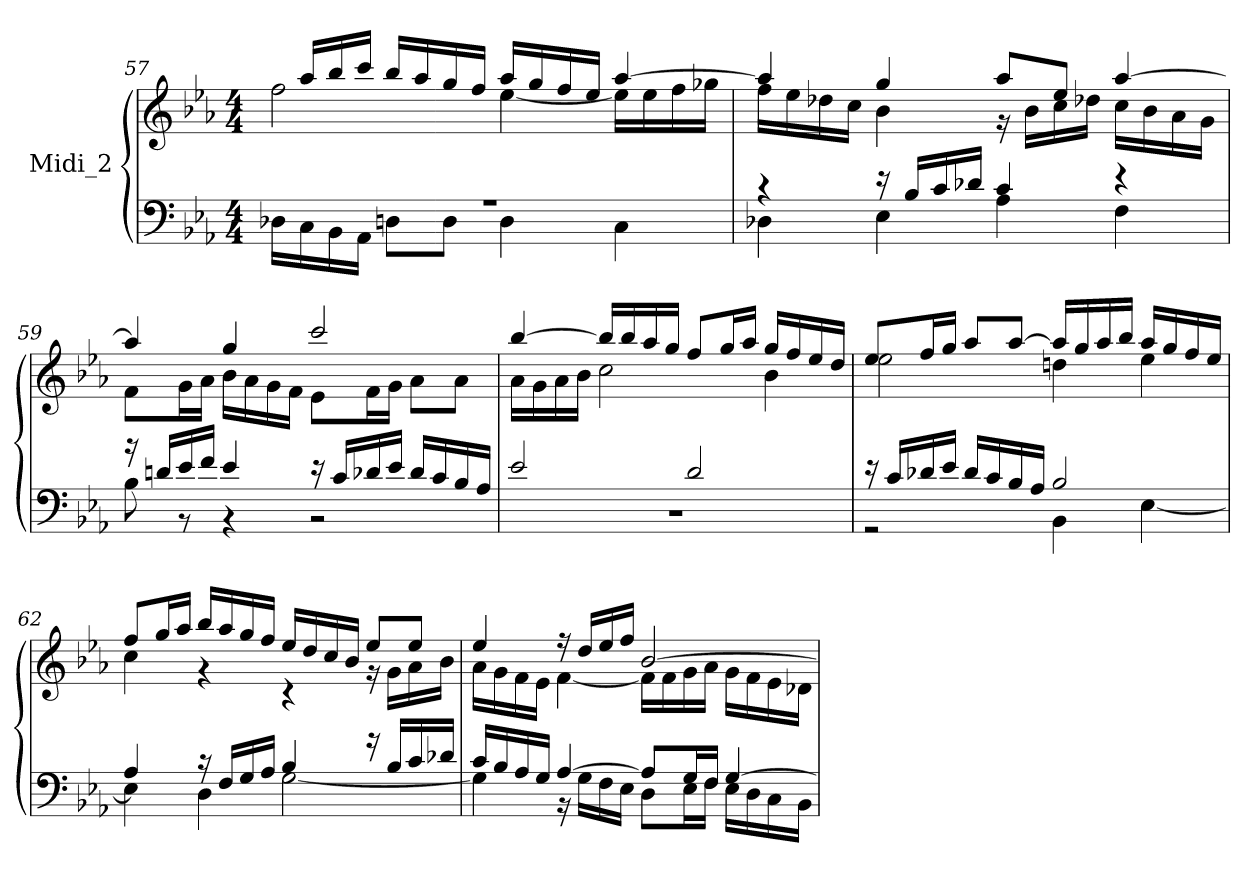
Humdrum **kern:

**kern	**kern
*part1	*part1
*staff2	*staff1
*I"Midi_2	*
*clefF4	*clefG2
*k[b-e-a-]	*k[b-e-a-]
*E-:	*E-:
*M4/4	*M4/4
=57	=57
*^	*^
1r	16D-XLL	16ryy	2ff\
.	16C\	16aa-/LL	.
.	16BB-\	16bb-/	.
.	16AA-\JJ	16ccc/JJ	.
.	8Dn\L	16bb-/LL	.
.	.	16aa-/	.
.	8D\J	16gg/	.
.	.	16ff/JJ	.
.	4D\	16aa-/LL	[4ee-\
.	.	16gg/	.
.	.	16ff/	.
.	.	16ee-/JJ	.
.	4C\	[4aa-/	16ee-\LL]
.	.	.	16ee-\
.	.	.	16ff\
.	.	.	16gg-X\JJ
=58	=58	=58	=58
4r	4D-X\	4aa-/]	16ffLL
.	.	.	16ee-\
.	.	.	16dd-X\
.	.	.	16cc\JJ
16r	4E-\	4gg/	4b-\
16B-LL	.	.	.
16c/	.	.	.
16d-X/JJ	.	.	.
4c/	4A-\	8aa-/L	16r
.	.	.	16b-LL
.	.	8ee-/J	16cc\
.	.	.	16dd-X\JJ
4r	4F\	[4aa-/	16ccLL
.	.	.	16b-\
.	.	.	16a-\
.	.	.	16g\JJ
!!LO:LB:g=z	!!
=59	=59	=59	=59
16r	8B-\	4aa-/]	8f\L
16dn/LL	.	.	.
16e-/	8r	.	16g\L
16f/JJ	.	.	16a-\JJ
4e-/	4r	4gg/	16b-\LL
.	.	.	16a-\
.	.	.	16g\
.	.	.	16f\JJ
16r	2r	2ccc/	8e-L
16c/LL	.	.	.
16d-X/	.	.	16f\L
16e-/JJ	.	.	16g\JJ
16d-/LL	.	.	8a-\L
16c/	.	.	.
16B-/	.	.	8a-\J
16A-/JJ	.	.	.
=60	=60	=60	=60
2e-/	1r	[4bb-/	16a-LL
.	.	.	16g\
.	.	.	16a-\
.	.	.	16b-\JJ
.	.	16bb-/LL]	2cc\
.	.	16bb-/	.
.	.	16aa-/	.
.	.	16gg/JJ	.
2d/	.	8ff/L	.
.	.	16gg/L	.
.	.	16aa-/JJ	.
.	.	16gg/LL	4b-\
.	.	16ff/	.
.	.	16ee-/	.
.	.	16dd/JJ	.
=61	=61	=61	=61
16r	2r	8ee-/L	2ee-\
16c/LL	.	.	.
16d-X/	.	16ff/L	.
16e-/JJ	.	16gg/JJ	.
16d-/LL	.	8aa-L	.
16c/	.	.	.
16B-/	.	[8aa-/J	.
16A-/JJ	.	.	.
2B-/	4BB-\	16aa-LL]	4ddn\
.	.	16gg/	.
.	.	16aa-/	.
.	.	16bb-/JJ	.
.	[4E-\	16aa-LL	4ee-\
.	.	16gg/	.
.	.	16ff/	.
.	.	16ee-/JJ	.
!!LO:LB:g=z	!!
=62	=62	=62	=62
4A-/	4E-\]	8ff/L	4cc\
.	.	16gg/L	.
.	.	16aa-/JJ	.
16r	4D\	16bb-/LL	4r
16F/LL	.	16aa-/	.
16G/	.	16gg/	.
16A-/JJ	.	16ff/JJ	.
4B-/	[2G\	16ee-/LL	4r
.	.	16dd/	.
.	.	16cc/	.
.	.	16b-/JJ	.
16r	.	8ee-/L	16r
16B-LL	.	.	16g\LL
16c/	.	8ee-/J	16a-\
16d-X/JJ	.	.	16b-\JJ
=63	=63	=63	=63
16cLL	4G\]	4ee-/	16a-\LL
16B-/	.	.	16g\
16A-/	.	.	16f\
16G/JJ	.	.	16e-\JJ
[4A-/	16r	16r	[4f\
.	16G\LL	16dd/LL	.
.	16F\	16ee-/	.
.	16E-\JJ	16ff/JJ	.
8A-L]	8D\L	[2b-/	16f\LL]
.	.	.	16f\
16G/L	16E-\L	.	16g\
16F/JJ	16F\JJ	.	16a-\JJ
[4G/	16E-\LL	.	16g\LL
.	16D\	.	16f\
.	16C\	.	16e-\
.	16BB-\JJ	.	16d-X\JJ
*v	*v	*	*
*	*v	*v
=	=
*-	*-
